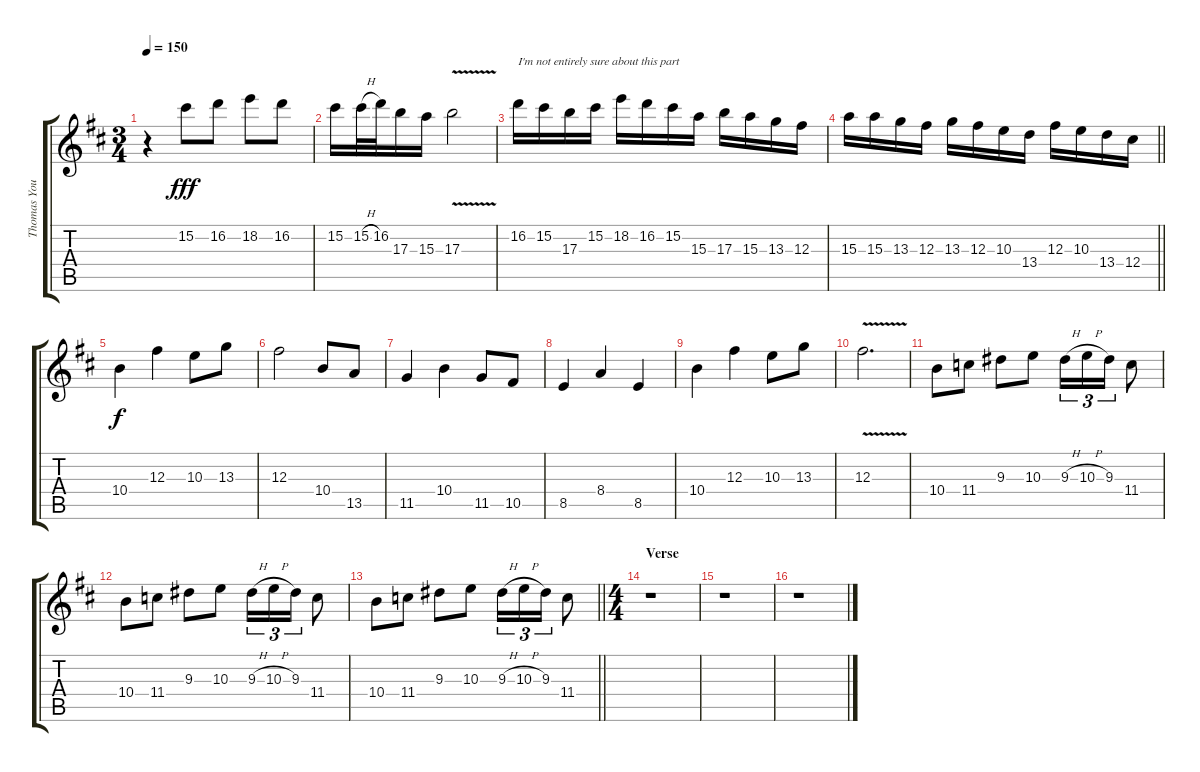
\track ("Thomas Youngblood (lead)" "Thomas You") {instrument distortionguitar}
\staff {score tabs}
\tuning (Eb4 Bb3 Gb3 Db3 Ab2 Eb2) {hide}
\ts (3 4)
\tempo 150
\clef g2
\ks bminor
r.4{dy fff} 15.2.8 16.2.8 18.2.8 16.2.8 |
15.2.16 15.2{h}.32 16.2.32 17.3.16 15.3.16 17.3{v}.2 |
16.2.16{txt "I'm not entirely sure about this part"} 15.2.16 17.3.16 15.2.16 18.2.16 16.2.16 15.2.16 15.3.16 17.3.16 15.3.16 13.3.16 12.3.16 |
\barLineRight lightlight
15.3.16 15.3.16 13.3.16 12.3.16 13.3.16 12.3.16 10.3.16 13.4.16 12.3.16 10.3.16 13.4.16 12.4.16 |
10.4.4{dy f} 12.3.4 10.3.8 13.3.8 |
12.3.2 10.4.8 13.5.8 |
11.5.4 10.4.4 11.5.8 10.5.8 |
8.5.4 8.4.4 8.5.4 |
10.4.4 12.3.4 10.3.8 13.3.8 |
12.3{v}.2{d} |
10.4.8 11.4.8 9.3.8 10.3.8 9.3{h}.16{tu (3 2)} 10.3{h}.16{tu (3 2)} 9.3.16{tu (3 2)} 11.4.8 |
10.4.8 11.4.8 9.3.8 10.3.8 9.3{h}.16{tu (3 2)} 10.3{h}.16{tu (3 2)} 9.3.16{tu (3 2)} 11.4.8 |
\barLineRight lightlight
10.4.8 11.4.8 9.3.8 10.3.8 9.3{h}.16{tu (3 2)} 10.3{h}.16{tu (3 2)} 9.3.16{tu (3 2)} 11.4.8 |
\ts (4 4)
\section ("" "Verse")
r.1 |
r.1 |
r.1
